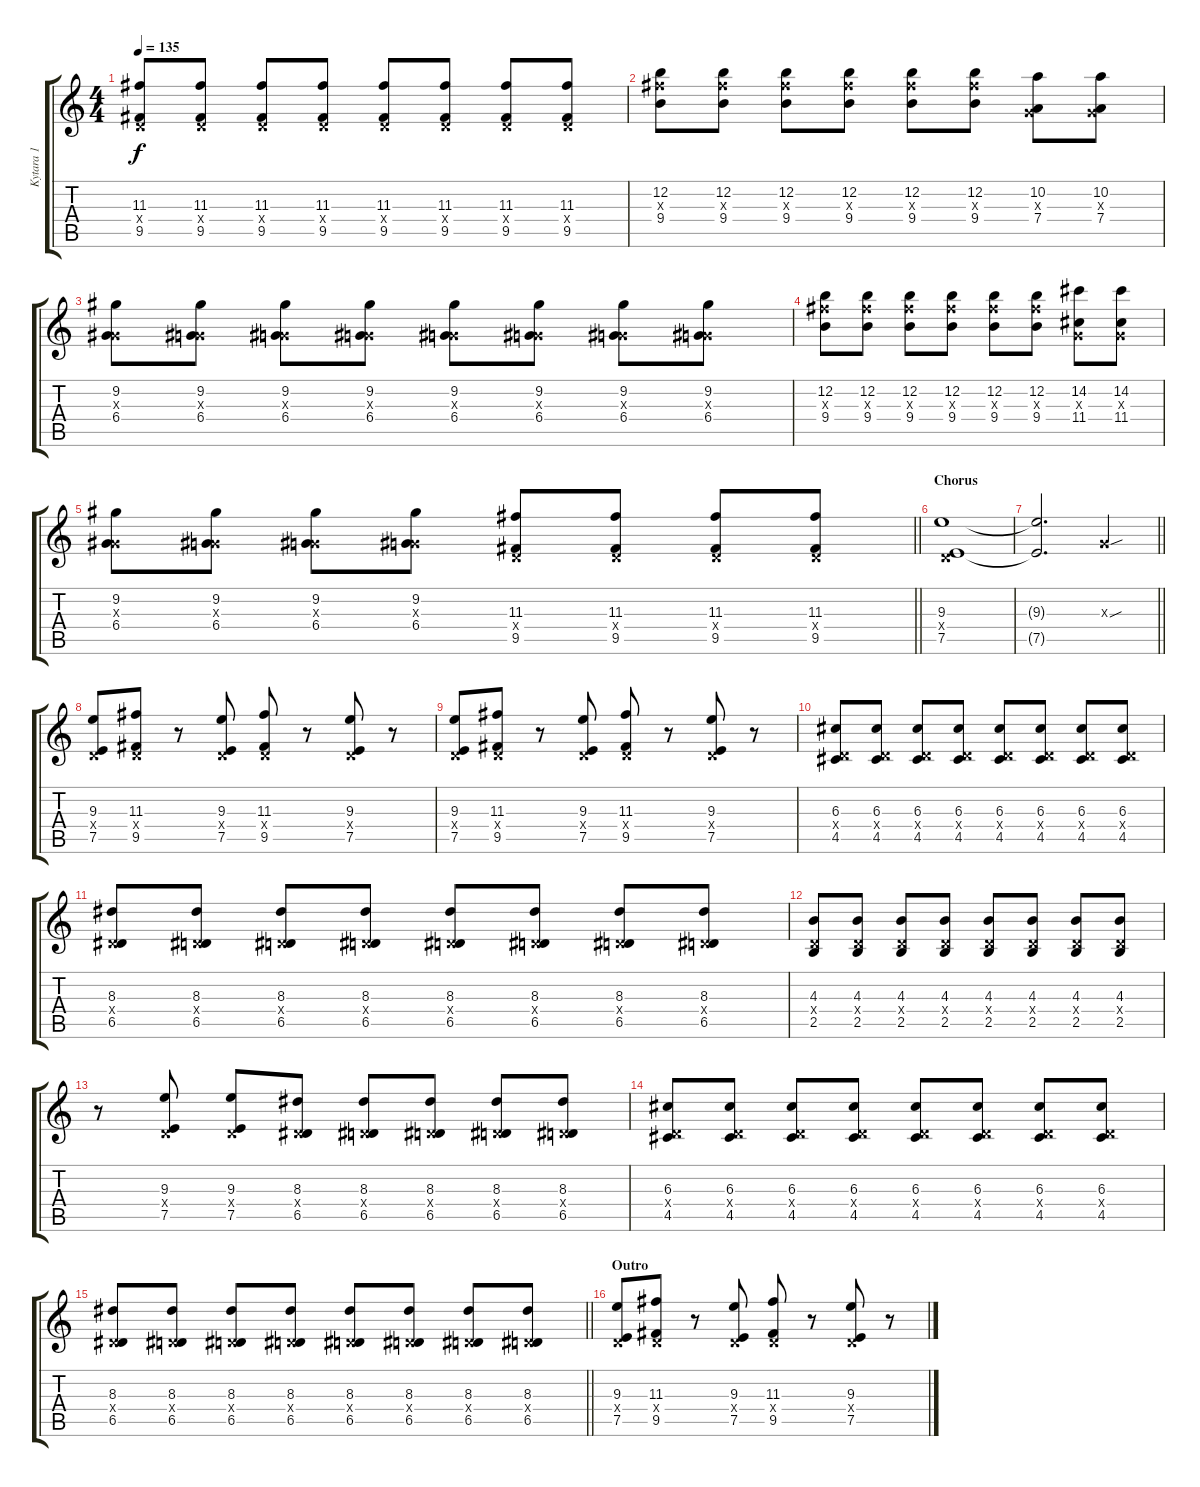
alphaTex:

\track ("Kytara 1" "Kytara 1") {instrument electricguitarjazz}
\staff {score tabs}
\tuning (E4 B3 G3 D3 A2 E2) {hide}
\ts (4 4)
\tempo 135
\clef g2
\ks c
(11.3 0.4{x} 9.5).8{dy f} (11.3 0.4{x} 9.5).8 (11.3 0.4{x} 9.5).8 (11.3 0.4{x} 9.5).8 (11.3 0.4{x} 9.5).8 (11.3 0.4{x} 9.5).8 (11.3 0.4{x} 9.5).8 (11.3 0.4{x} 9.5).8 |
(12.2 11.3{x} 9.4).8 (12.2 11.3{x} 9.4).8 (12.2 11.3{x} 9.4).8 (12.2 11.3{x} 9.4).8 (12.2 11.3{x} 9.4).8 (12.2 11.3{x} 9.4).8 (10.2 0.3{x} 7.4).8 (10.2 0.3{x} 7.4).8 |
(9.2 0.3{x} 6.4).8 (9.2 0.3{x} 6.4).8 (9.2 0.3{x} 6.4).8 (9.2 0.3{x} 6.4).8 (9.2 0.3{x} 6.4).8 (9.2 0.3{x} 6.4).8 (9.2 0.3{x} 6.4).8 (9.2 0.3{x} 6.4).8 |
(12.2 11.3{x} 9.4).8 (12.2 11.3{x} 9.4).8 (12.2 11.3{x} 9.4).8 (12.2 11.3{x} 9.4).8 (12.2 11.3{x} 9.4).8 (12.2 11.3{x} 9.4).8 (14.2 0.3{x} 11.4).8 (14.2 0.3{x} 11.4).8 |
\barLineRight lightlight
(9.2 0.3{x} 6.4).8 (9.2 0.3{x} 6.4).8 (9.2 0.3{x} 6.4).8 (9.2 0.3{x} 6.4).8 (11.3 0.4{x} 9.5).8 (11.3 0.4{x} 9.5).8 (11.3 0.4{x} 9.5).8 (11.3 0.4{x} 9.5).8 |
\section ("" "Chorus")
(9.3 0.4{x} 7.5).1 |
\barLineRight lightlight
(9.3{t} 7.5{t}).2{d} 0.3{sou x}.4 |
\section ("" "")
(9.3 0.4{x} 7.5).8 (11.3 0.4{x} 9.5).8 r.8 (9.3 0.4{x} 7.5).8 (11.3 0.4{x} 9.5).8 r.8 (9.3 0.4{x} 7.5).8 r.8 |
(9.3 0.4{x} 7.5).8 (11.3 0.4{x} 9.5).8 r.8 (9.3 0.4{x} 7.5).8 (11.3 0.4{x} 9.5).8 r.8 (9.3 0.4{x} 7.5).8 r.8 |
(6.3 0.4{x} 4.5).8 (6.3 0.4{x} 4.5).8 (6.3 0.4{x} 4.5).8 (6.3 0.4{x} 4.5).8 (6.3 0.4{x} 4.5).8 (6.3 0.4{x} 4.5).8 (6.3 0.4{x} 4.5).8 (6.3 0.4{x} 4.5).8 |
(8.3 0.4{x} 6.5).8 (8.3 0.4{x} 6.5).8 (8.3 0.4{x} 6.5).8 (8.3 0.4{x} 6.5).8 (8.3 0.4{x} 6.5).8 (8.3 0.4{x} 6.5).8 (8.3 0.4{x} 6.5).8 (8.3 0.4{x} 6.5).8 |
(4.3 0.4{x} 2.5).8 (4.3 0.4{x} 2.5).8 (4.3 0.4{x} 2.5).8 (4.3 0.4{x} 2.5).8 (4.3 0.4{x} 2.5).8 (4.3 0.4{x} 2.5).8 (4.3 0.4{x} 2.5).8 (4.3 0.4{x} 2.5).8 |
r.8 (9.3 0.4{x} 7.5).8 (9.3 0.4{x} 7.5).8 (8.3 0.4{x} 6.5).8 (8.3 0.4{x} 6.5).8 (8.3 0.4{x} 6.5).8 (8.3 0.4{x} 6.5).8 (8.3 0.4{x} 6.5).8 |
(6.3 0.4{x} 4.5).8 (6.3 0.4{x} 4.5).8 (6.3 0.4{x} 4.5).8 (6.3 0.4{x} 4.5).8 (6.3 0.4{x} 4.5).8 (6.3 0.4{x} 4.5).8 (6.3 0.4{x} 4.5).8 (6.3 0.4{x} 4.5).8 |
\barLineRight lightlight
(8.3 0.4{x} 6.5).8 (8.3 0.4{x} 6.5).8 (8.3 0.4{x} 6.5).8 (8.3 0.4{x} 6.5).8 (8.3 0.4{x} 6.5).8 (8.3 0.4{x} 6.5).8 (8.3 0.4{x} 6.5).8 (8.3 0.4{x} 6.5).8 |
\section ("" "Outro")
(9.3 0.4{x} 7.5).8 (11.3 0.4{x} 9.5).8 r.8 (9.3 0.4{x} 7.5).8 (11.3 0.4{x} 9.5).8 r.8 (9.3 0.4{x} 7.5).8 r.8
